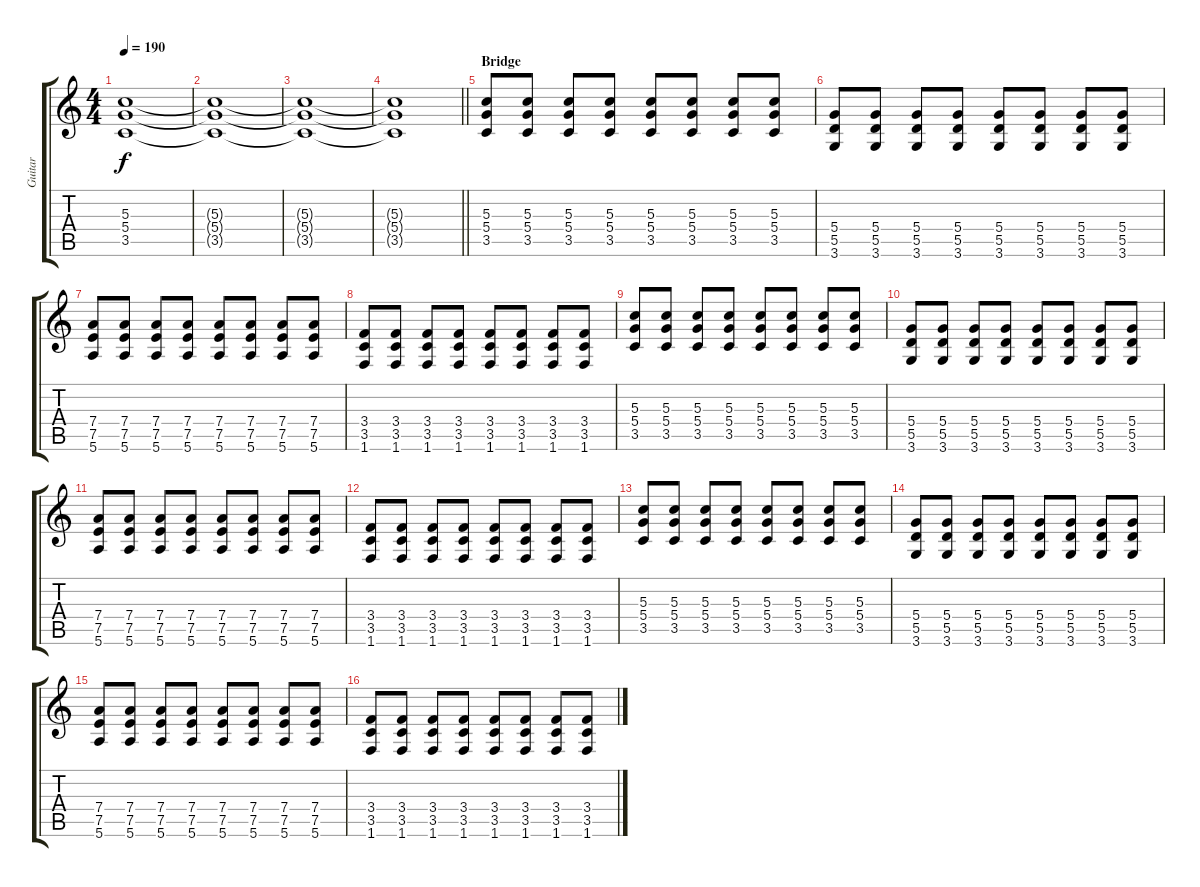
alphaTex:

\track ("Guitar" "Guitar") {instrument distortionguitar}
\staff {score tabs}
\tuning (E4 B3 G3 D3 A2 E2) {hide}
\ts (4 4)
\tempo 190
\clef g2
\ks c
(5.3 5.4 3.5).1{dy f volume 6} |
(5.3{t} 5.4{t} 3.5{t}).1 |
(5.3{t} 5.4{t} 3.5{t}).1 |
\barLineRight lightlight
(5.3{t} 5.4{t} 3.5{t}).1 |
\section ("" "Bridge")
(5.3 5.4 3.5).8{volume 9} (5.3 5.4 3.5).8 (5.3 5.4 3.5).8 (5.3 5.4 3.5).8 (5.3 5.4 3.5).8 (5.3 5.4 3.5).8 (5.3 5.4 3.5).8 (5.3 5.4 3.5).8 |
(5.4 5.5 3.6).8 (5.4 5.5 3.6).8 (5.4 5.5 3.6).8 (5.4 5.5 3.6).8 (5.4 5.5 3.6).8 (5.4 5.5 3.6).8 (5.4 5.5 3.6).8 (5.4 5.5 3.6).8 |
(7.4 7.5 5.6).8 (7.4 7.5 5.6).8 (7.4 7.5 5.6).8 (7.4 7.5 5.6).8 (7.4 7.5 5.6).8 (7.4 7.5 5.6).8 (7.4 7.5 5.6).8 (7.4 7.5 5.6).8 |
(3.4 3.5 1.6).8 (3.4 3.5 1.6).8 (3.4 3.5 1.6).8 (3.4 3.5 1.6).8 (3.4 3.5 1.6).8 (3.4 3.5 1.6).8 (3.4 3.5 1.6).8 (3.4 3.5 1.6).8 |
(5.3 5.4 3.5).8 (5.3 5.4 3.5).8 (5.3 5.4 3.5).8 (5.3 5.4 3.5).8 (5.3 5.4 3.5).8 (5.3 5.4 3.5).8 (5.3 5.4 3.5).8 (5.3 5.4 3.5).8 |
(5.4 5.5 3.6).8 (5.4 5.5 3.6).8 (5.4 5.5 3.6).8 (5.4 5.5 3.6).8 (5.4 5.5 3.6).8 (5.4 5.5 3.6).8 (5.4 5.5 3.6).8 (5.4 5.5 3.6).8 |
(7.4 7.5 5.6).8 (7.4 7.5 5.6).8 (7.4 7.5 5.6).8 (7.4 7.5 5.6).8 (7.4 7.5 5.6).8 (7.4 7.5 5.6).8 (7.4 7.5 5.6).8 (7.4 7.5 5.6).8 |
(3.4 3.5 1.6).8 (3.4 3.5 1.6).8 (3.4 3.5 1.6).8 (3.4 3.5 1.6).8 (3.4 3.5 1.6).8 (3.4 3.5 1.6).8 (3.4 3.5 1.6).8 (3.4 3.5 1.6).8 |
(5.3 5.4 3.5).8 (5.3 5.4 3.5).8 (5.3 5.4 3.5).8 (5.3 5.4 3.5).8 (5.3 5.4 3.5).8 (5.3 5.4 3.5).8 (5.3 5.4 3.5).8 (5.3 5.4 3.5).8 |
(5.4 5.5 3.6).8 (5.4 5.5 3.6).8 (5.4 5.5 3.6).8 (5.4 5.5 3.6).8 (5.4 5.5 3.6).8 (5.4 5.5 3.6).8 (5.4 5.5 3.6).8 (5.4 5.5 3.6).8 |
(7.4 7.5 5.6).8 (7.4 7.5 5.6).8 (7.4 7.5 5.6).8 (7.4 7.5 5.6).8 (7.4 7.5 5.6).8 (7.4 7.5 5.6).8 (7.4 7.5 5.6).8 (7.4 7.5 5.6).8 |
(3.4 3.5 1.6).8 (3.4 3.5 1.6).8 (3.4 3.5 1.6).8 (3.4 3.5 1.6).8 (3.4 3.5 1.6).8 (3.4 3.5 1.6).8 (3.4 3.5 1.6).8 (3.4 3.5 1.6).8
